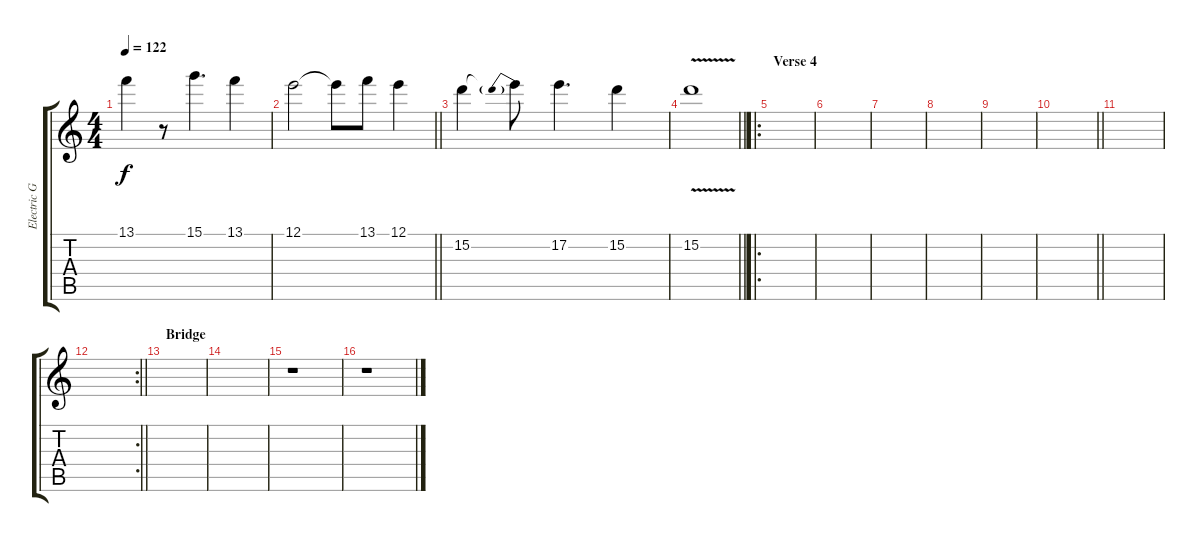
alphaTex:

\track ("Electric Guitar " "Electric G") {instrument overdrivenguitar}
\staff {score tabs}
\tuning (E4 B3 G3 D3 A2 E2) {hide}
\ts (4 4)
\tempo 122
\clef g2
\ks c
13.1{t}.4{dy f} r.8 15.1.4{d} 13.1.4 |
\barLineRight lightlight
12.1.2 12.1{t}.8 13.1.8 12.1.4 |
15.2.4 15.2{be (prebend 0 4 60 4) t}.8 17.2.4{d} 15.2.4 |
\barLineRight lightlight
15.2{v}.1 |
\ro
\section ("" "Verse 4")
|
|
|
|
|
\barLineRight lightlight
|
|
\rc 2
\barLineRight lightlight
|
\section ("" "Bridge")
|
|
r.1 |
r.1
